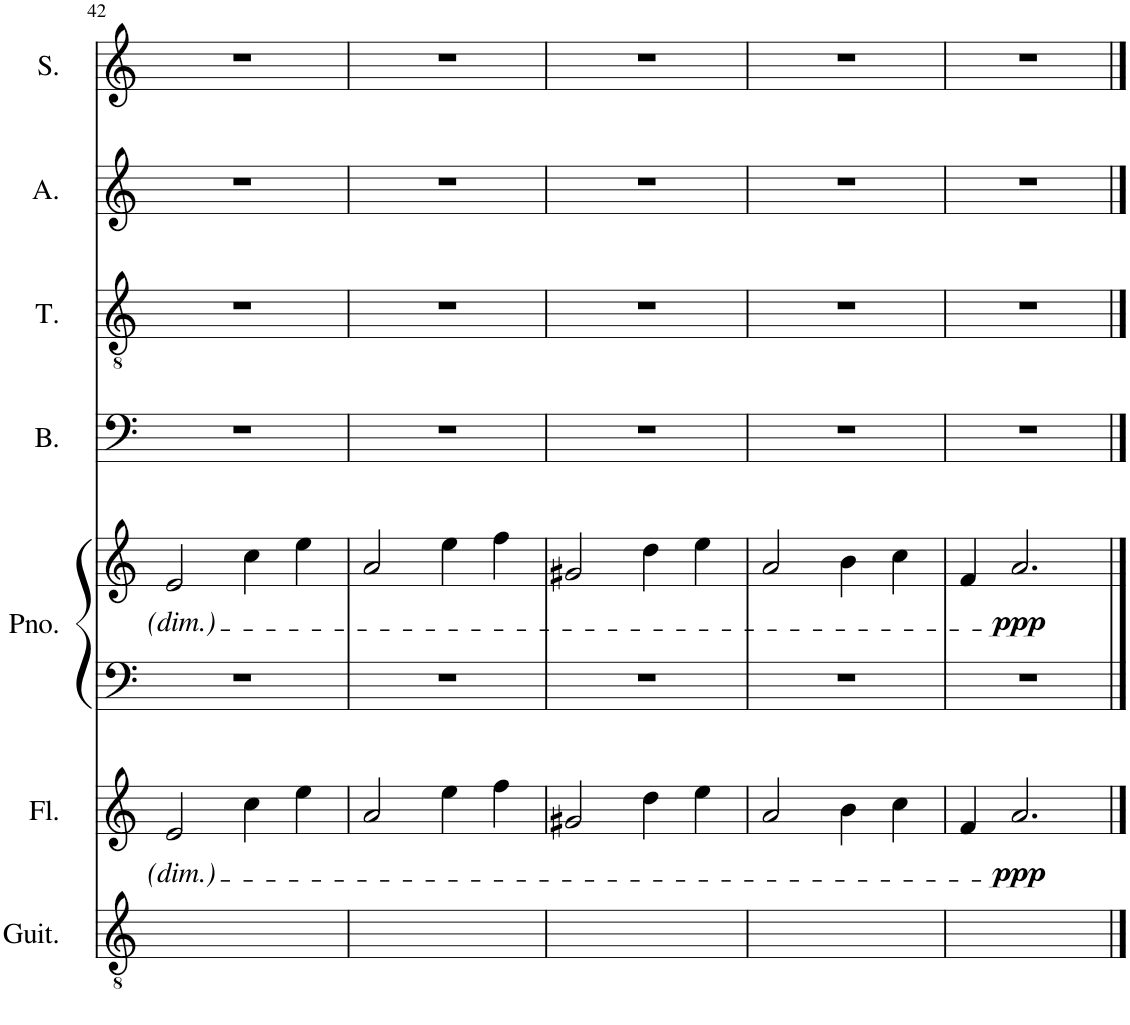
**kern	**kern	**dynam	**kern	**kern	**dynam	**kern	**kern	**kern	**kern
*part7	*part6	*part6	*part5	*part5	*part5	*part4	*part3	*part2	*part1
*staff8	*staff7	*staff7	*staff6	*staff5	*staff5/6	*staff4	*staff3	*staff2	*staff1
*I"Classical Guitar	*I"Flute	*	*I"Piano	*	*	*I"Bass	*I"Tenor	*I"Alto	*I"Soprano
*I'Guit.	*I'Fl.	*	*I'Pno.	*	*	*I'B.	*I'T.	*I'A.	*I'S.
!!LO:PB:g=z
*clefGv2	*clefG2	*	*clefF4	*clefG2	*	*clefF4	*clefGv2	*clefG2	*clefG2
*k[]	*k[]	*	*k[]	*k[]	*	*k[]	*k[]	*k[]	*k[]
*M4/4	*M4/4	*	*M4/4	*M4/4	*	*M4/4	*M4/4	*M4/4	*M4/4
=42	=42	=42	=42	=42	=42	=42	=42	=42	=42
1r	2e/	.	1r	2e/	.	1r	1r	1r	1r
.	4cc\	.	.	4cc\	.	.	.	.	.
.	4ee\	.	.	4ee\	.	.	.	.	.
=43	=43	=43	=43	=43	=43	=43	=43	=43	=43
1r	2a/	.	1r	2a/	.	1r	1r	1r	1r
.	4ee\	.	.	4ee\	.	.	.	.	.
.	4ff\	.	.	4ff\	.	.	.	.	.
=44	=44	=44	=44	=44	=44	=44	=44	=44	=44
1r	2g#X/	.	1r	2g#X/	.	1r	1r	1r	1r
.	4dd\	.	.	4dd\	.	.	.	.	.
.	4ee\	.	.	4ee\	.	.	.	.	.
=45	=45	=45	=45	=45	=45	=45	=45	=45	=45
1r	2a/	.	1r	2a/	.	1r	1r	1r	1r
.	4b\	.	.	4b\	.	.	.	.	.
.	4cc\	.	.	4cc\	.	.	.	.	.
=46	=46	=46	=46	=46	=46	=46	=46	=46	=46
1r	4f/	.	1r	4f/	.	1r	1r	1r	1r
!	!	!LO:DY:b	!	!	!LO:DY:b	!	!	!	!
.	2.a/	ppp	.	2.a/	ppp	.	.	.	.
==	==	==	==	==	==	==	==	==	==
*-	*-	*-	*-	*-	*-	*-	*-	*-	*-
